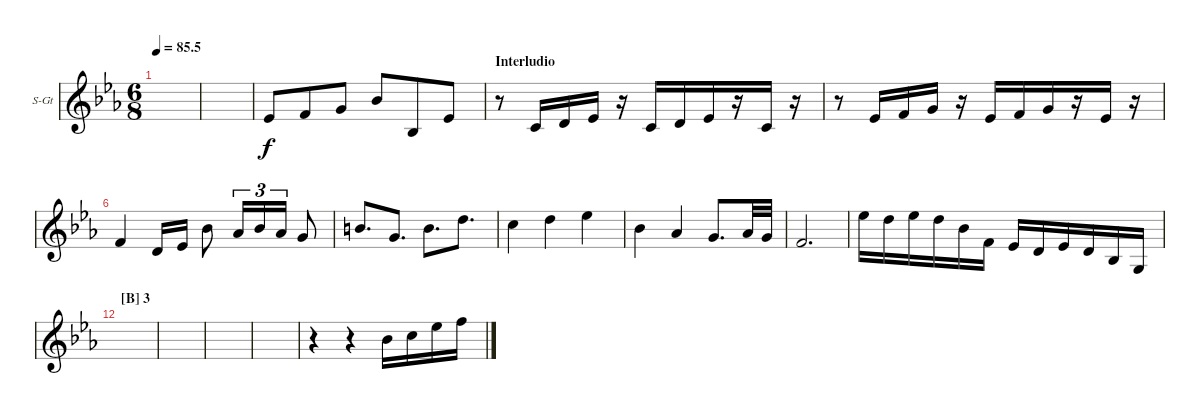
\defaultSystemsLayout 4
\bracketExtendMode groupsimilarinstruments
\multiTrackTrackNamePolicy allsystems
\firstSystemTrackNameOrientation horizontal
\otherSystemsTrackNameOrientation horizontal
\defaultBarNumberDisplay FirstOfSystem
\track ("Steel Guitar" "S-Gt") {instrument acousticguitarsteel}
\staff {score}
\tuning (E4 B3 G3 D3 A2 E2)
\ts (6 8)
\tempo
85.5
\accidentals auto
\clef g2
\ottava regular
\simile none
\ks eb
|
|
1.4.8 3.4.8 0.3.8 3.3.8 1.5.8 1.4.8 |
\section ("" "Interludio")
r.8 3.5.16 0.4.16 1.4.16 r.16 3.5.16 0.4.16 1.4.16 r.16 3.5.16 r.16 |
r.8 1.4.16 3.4.16 0.3.16 r.16 1.4.16 3.4.16 0.3.16 r.16 1.4.16 r.16 |
3.4.4 0.4.16 1.4.16 3.3.8 1.3.16{tu (3 2)} 3.3.16{tu (3 2)} 1.3.16{tu (3 2)} 0.3.8 |
4.3.8{d} 0.3.8{d} 4.3.8{d} 3.2.8{d} |
1.2.4 3.2.4 4.2.4 |
3.3.4 1.3.4 0.3.8{d} 1.3.32 0.3.32 |
3.4.2{d} |
4.2.16 3.2.16 4.2.16 3.2.16 3.3.16 3.4.16 1.4.16 0.4.16 1.4.16 0.4.16 1.5.16 3.6.16 |
\section ("B" "3")
|
|
|
|
r.4 r.4 3.3.16 1.2.16 4.2.16 6.2.16
